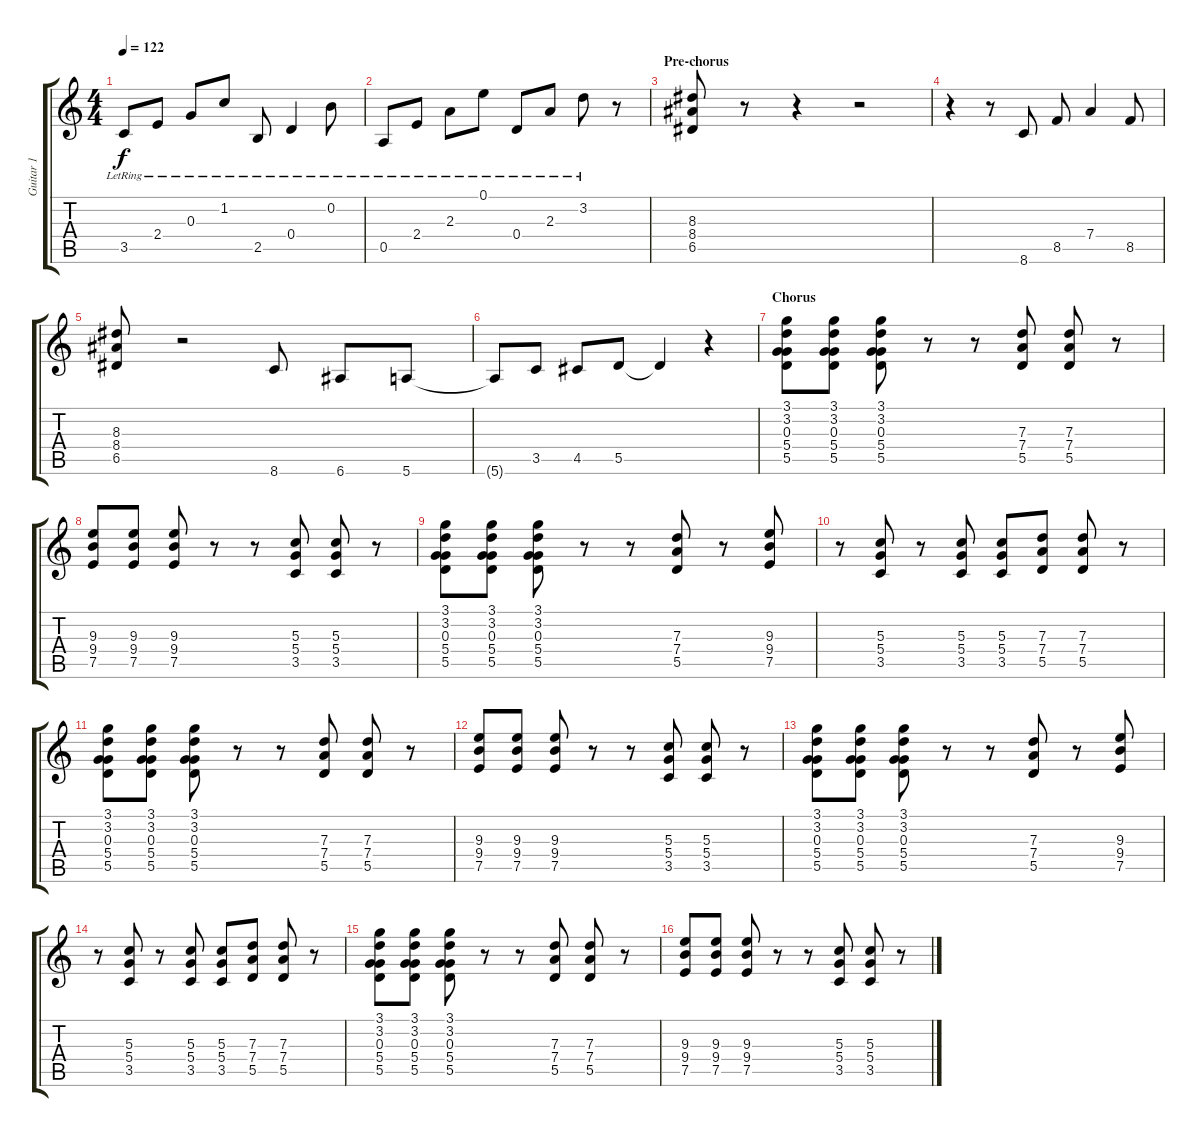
\track ("Guitar 1" "Guitar 1") {instrument overdrivenguitar}
\staff {score tabs}
\tuning (E4 B3 G3 D3 A2 E2) {hide}
\ts (4 4)
\tempo 122
\clef g2
\ks c
3.5{lr}.8{dy f} 2.4{lr}.8 0.3{lr}.8 1.2{lr}.8 2.5{lr}.8 0.4{lr}.4 0.2{lr}.8 |
0.5{lr}.8 2.4{lr}.8 2.3{lr}.8 0.1{lr}.8 0.4{lr}.8 2.3{lr}.8 3.2{lr}.8 r.8 |
\section ("" "Pre-chorus")
(8.3 8.4 6.5).8{instrument overdrivenguitar} r.8 r.4 r.2 |
r.4 r.8 8.6.8 8.5.8 7.4.4 8.5.8 |
(8.3 8.4 6.5).8 r.2 8.6.8 6.6.8 5.6.8 |
5.6{t}.8 3.5.8 4.5.8 5.5.8 5.5{t}.4 r.4 |
\section ("" "Chorus")
(3.1 3.2 0.3 5.4 5.5).8 (3.1 3.2 0.3 5.4 5.5).8 (3.1 3.2 0.3 5.4 5.5).8 r.8 r.8 (7.3 7.4 5.5).8 (7.3 7.4 5.5).8 r.8 |
(9.3 9.4 7.5).8 (9.3 9.4 7.5).8 (9.3 9.4 7.5).8 r.8 r.8 (5.3 5.4 3.5).8 (5.3 5.4 3.5).8 r.8 |
(3.1 3.2 0.3 5.4 5.5).8 (3.1 3.2 0.3 5.4 5.5).8 (3.1 3.2 0.3 5.4 5.5).8 r.8 r.8 (7.3 7.4 5.5).8 r.8 (9.3 9.4 7.5).8 |
r.8 (5.3 5.4 3.5).8 r.8 (5.3 5.4 3.5).8 (5.3 5.4 3.5).8 (7.3 7.4 5.5).8 (7.3 7.4 5.5).8 r.8 |
(3.1 3.2 0.3 5.4 5.5).8 (3.1 3.2 0.3 5.4 5.5).8 (3.1 3.2 0.3 5.4 5.5).8 r.8 r.8 (7.3 7.4 5.5).8 (7.3 7.4 5.5).8 r.8 |
(9.3 9.4 7.5).8 (9.3 9.4 7.5).8 (9.3 9.4 7.5).8 r.8 r.8 (5.3 5.4 3.5).8 (5.3 5.4 3.5).8 r.8 |
(3.1 3.2 0.3 5.4 5.5).8 (3.1 3.2 0.3 5.4 5.5).8 (3.1 3.2 0.3 5.4 5.5).8 r.8 r.8 (7.3 7.4 5.5).8 r.8 (9.3 9.4 7.5).8 |
r.8 (5.3 5.4 3.5).8 r.8 (5.3 5.4 3.5).8 (5.3 5.4 3.5).8 (7.3 7.4 5.5).8 (7.3 7.4 5.5).8 r.8 |
(3.1 3.2 0.3 5.4 5.5).8 (3.1 3.2 0.3 5.4 5.5).8 (3.1 3.2 0.3 5.4 5.5).8 r.8 r.8 (7.3 7.4 5.5).8 (7.3 7.4 5.5).8 r.8 |
(9.3 9.4 7.5).8 (9.3 9.4 7.5).8 (9.3 9.4 7.5).8 r.8 r.8 (5.3 5.4 3.5).8 (5.3 5.4 3.5).8 r.8
